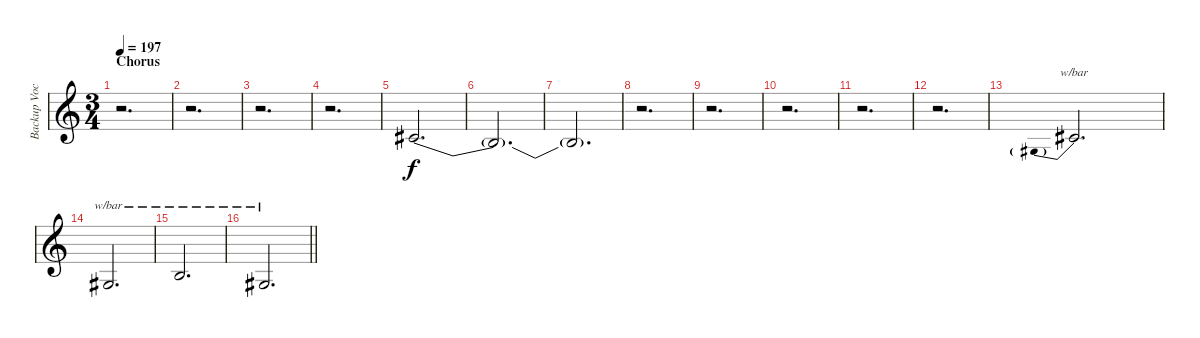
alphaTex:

\track ("Backup Vocals" "Backup Voc") {instrument lead6voice}
\staff {score}
\tuning (Eb4 Bb3 Gb3 Db3 Ab2 Db2) {hide}
\ts (3 4)
\section ("" "Chorus")
\tempo 197
\clef g2
\ks c
r.2{d dy f} |
r.2{d} |
r.2{d} |
r.2{d} |
5.3{be (custom 0 4 30 4 32 6 35 6 38 4 42 4 45 0 60 0)}.2{d} |
5.3{t}.2{d} |
5.3{t}.2{d} |
r.2{d} |
r.2{d} |
r.2{d} |
r.2{d} |
r.2{d} |
7.4.2{d tbe (predive default 0 10 60 10)} |
7.4{t}.2{d tbe (custom default 0 0 39 0 41 2 49 2 51 0 58 0 60 -4)} |
7.4{t}.2{d tbe (custom default 0 6 58 6 60 12)} |
\barLineRight lightlight
7.4{t}.2{d tbe (custom default 0 0 44 0 46 -6 58 -6 60 -2)}
